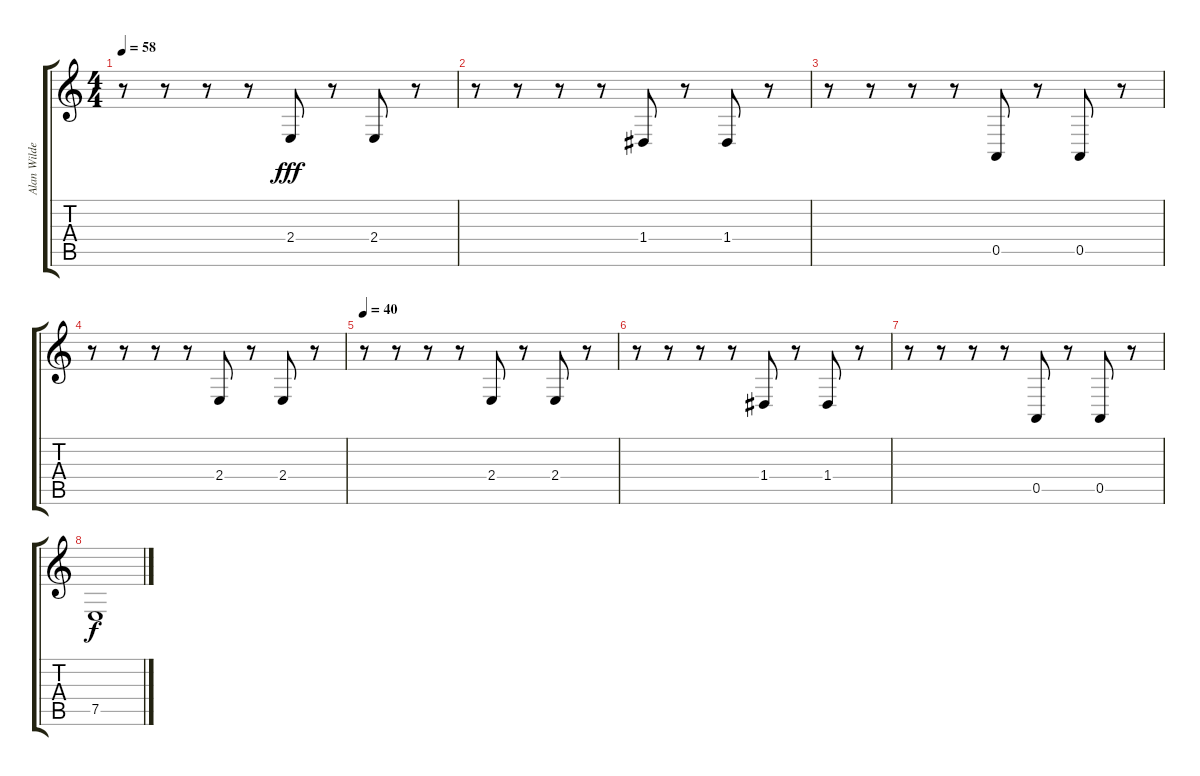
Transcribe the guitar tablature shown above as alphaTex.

\track ("Alan Wilder" "Alan Wilde") {instrument fx4atmosphere}
\staff {score tabs}
\tuning (E4 B3 G3 D3 A2 E2) {hide}
\ts (4 4)
\tempo 58
\clef g2
\ks c
r.8{dy fff} r.8 r.8 r.8 2.4.8 r.8 2.4.8 r.8 |
r.8 r.8 r.8 r.8 1.4.8 r.8 1.4.8 r.8 |
r.8 r.8 r.8 r.8 0.5.8 r.8 0.5.8 r.8 |
r.8 r.8 r.8 r.8 2.4.8 r.8 2.4.8 r.8 |
\tempo 40
r.8 r.8 r.8 r.8 2.4.8 r.8 2.4.8 r.8 |
r.8 r.8 r.8 r.8 1.4.8 r.8 1.4.8 r.8 |
r.8 r.8 r.8 r.8 0.5.8 r.8 0.5.8 r.8 |
7.5.1{dy f}
